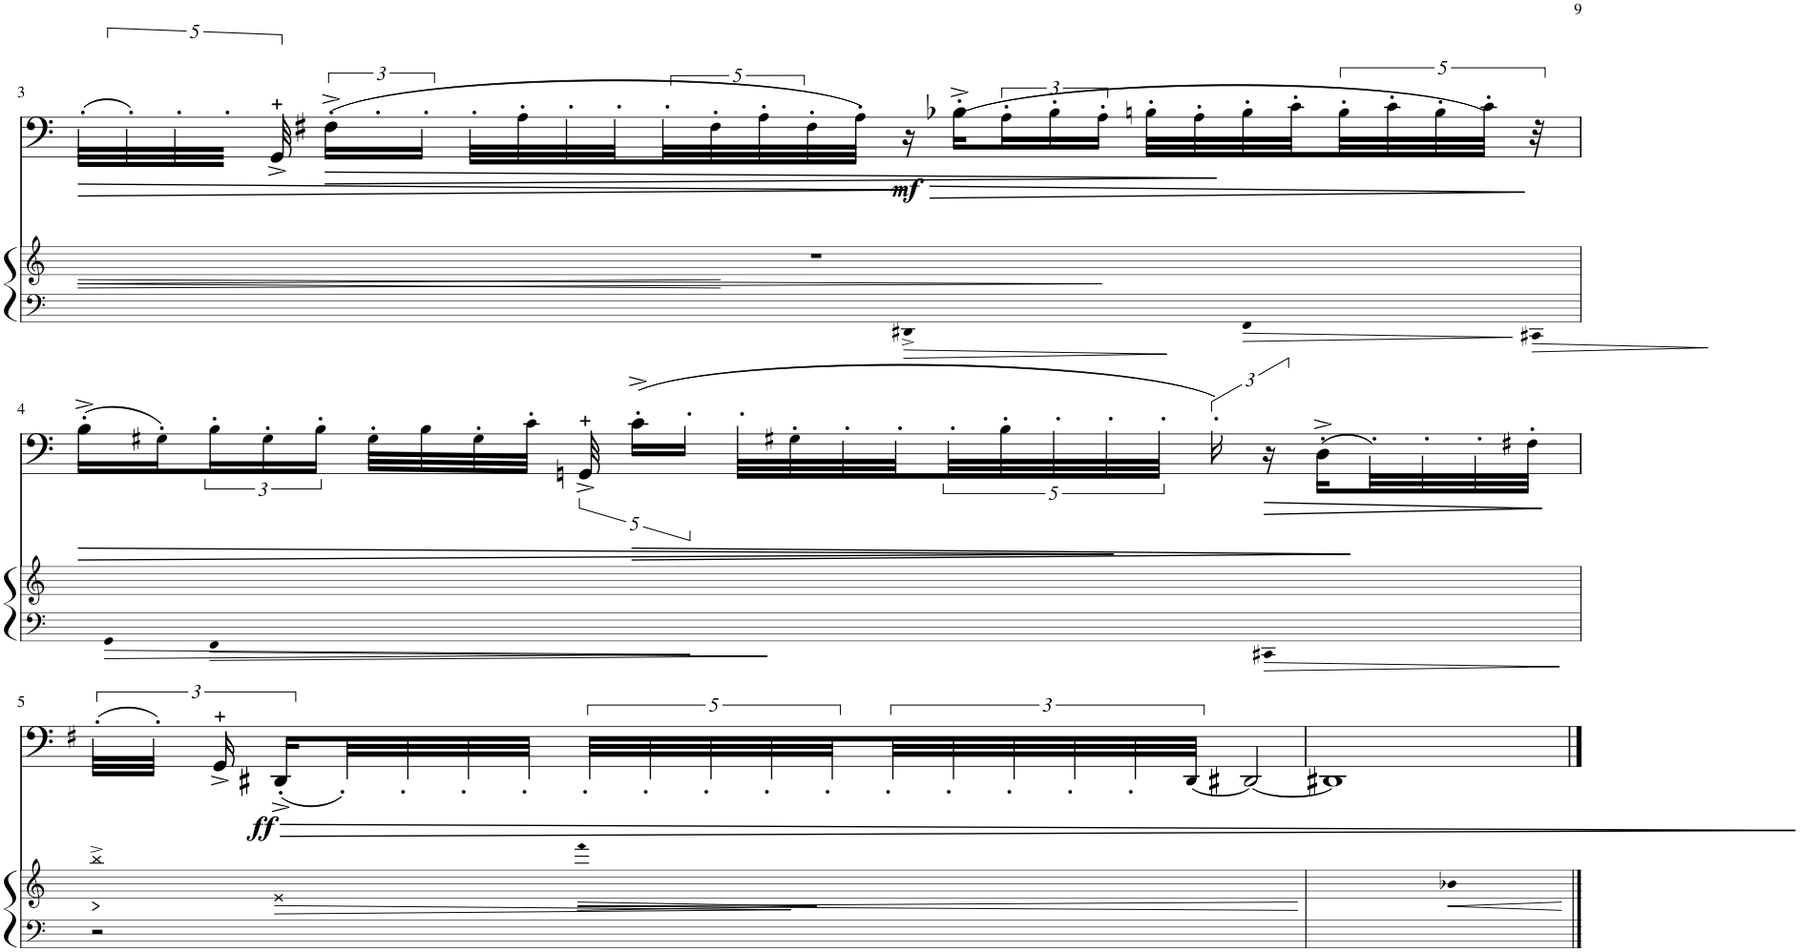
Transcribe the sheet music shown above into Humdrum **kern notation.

**kern	**kern	**dynam	**kern	**dynam
*part2	*part2	*part2	*part1	*part1
*staff3	*staff2	*staff2/3	*staff1	*staff1
*I"Piano	*	*	*I"Violonchelo	*
*I'Pno	*	*	*I'Vc	*
!!LO:PB:g=z
*clefF4	*clefG2	*	*clefF4	*
*k[]	*k[]	*	*k[]	*
*M4/4	*M4/4	*	*M4/4	*
=3	=3	=3	=3	=3
*^	*	*	*	*
!	!	!	!LO:HP:b	!	!LO:HP:b
2ryy	2ryy	1r	<	(40F'!\LLL	>
.	.	.	.	40F'!\)	.
.	.	.	.	40F'!\	.
.	.	.	.	40F'!JJJ	.
.	.	.	.	40GG^/	.
!	!	!	!	!	!LO:HP:b
.	.	.	.	(24F#X'^\LL	>
.	.	.	.	24F#'!	.
.	.	.	.	24F#'!\JJ	.
.	.	.	.	32F#'!\LLL	.
.	.	.	.	32A'!\	.
.	.	.	.	32A'!\	.
.	.	.	.	32A'!\	.
.	.	.	.	40A'!\	.
.	.	.	.	40F#'!\	.
.	.	.	.	40A'!\	.
.	.	.	.	40F#'!\	.
.	.	.	.	40A'!\JJJ)	.
!	!	!	!	!	!LO:HP:b
!	!	!	!	!	!LO:DY:n=1:b
32ryy	32DD#X^LLL	.	.	16r	> mf
16.ryy	32ryy	.	.	.	.
*v	*v	*	*	*	*
.	.	.	(16B-X'^\LL	.
4.ryy	.	.	24A'!\	.
.	.	.	24B-'!\	.
.	.	.	24A'!\JJ	.
.	.	.	32Bn'!\LLL	.
.	.	.	32A'!\	.
*^	*	*	*	*
.	32FFJJJ	.	.	32B'!\	.
.	32ryy	.	.	32c'!\	.
.	40ryy	.	.	40B'!\	.
.	40ryy	.	.	40c'!\	.
.	40ryy	.	.	40B'!\	.
.	40ryy	.	.	40c'!\JJJ)	.
.	40CC#X	.	.	40r	.
*v	*v	*	*	*	*
.	.	[	.	] ] ]
!!LO:LB:g=z
=4	=4	=4	=4	=4
*^	*	*	*	*
!	!	!	!	!	!LO:HP:b
1ryy	32ryy	1ryy	.	(16B'^\LL	>
!	!	!	!LO:HP:b=2	!	!
.	32GG	.	>	.	.
.	16ryy	.	.	16G#X'!\)	.
!	!	!	!LO:HP:b=2	!	!
.	32FF	.	>	24B'!\	.
.	32ryy	.	.	.	.
.	.	.	.	24G#'!\	.
.	16ryy	.	.	.	.
.	.	.	.	24B'!\JJ	.
.	4ryy	.	.	32G#'!\LLL	.
.	.	.	.	32B!\	.
.	.	.	.	32G#'!\	.
.	.	.	.	32c'!\JJJ	.
.	.	.	.	40GGn^/	.
!	!	!	!	!	!LO:HP:b
.	.	.	.	(20c'^\LL	>
.	.	.	.	20c'!\JJ	.
.	4ryy	.	.	32c'!\LLL	.
.	.	.	.	32G#X'!\	.
.	.	.	.	32G#'!\	.
.	.	.	.	32G#'!\	.
.	.	.	.	40G#'!\	.
.	.	.	.	40B'!\	.
.	.	.	.	40B'!\	.
.	.	.	.	40B'!\	.
.	.	.	.	40B'!\JJJ	.
.	24ryy	.	.	24B'!\)	.
!	!	!	!LO:HP:b=2	!	!LO:HP:b
.	24CC#X	.	>	24r	>
.	24ryy	.	.	(24D'^\LL	.
.	8ryy	.	.	32D'!\L)	.
.	.	.	.	32D'!\	.
.	.	.	.	32D'!\	.
.	.	.	.	32F#X'!\JJJ	.
*v	*v	*	*	*	*
.	.	.	.	] ] ]
!!LO:LB:g=z
=5	=5	=5	=5	=5
!	!	!LO:HP:b	!	!
2r	12bb^L	>	(48F#X'!\LLL	.
.	.	.	48F#'!\JJJ)	.
.	.	.	24GG^/	.
!	!	!	!	!LO:HP:b
!	!	!	!	!LO:DY:n=1:b
.	12eJ	.	(24DD#X'^/LL	> ff
.	.	.	32DD#'!/L)	.
.	.	.	32DD#'!/	.
.	12ryy	.	.	.
.	.	.	32DD#'!/	.
.	.	.	32DD#'!/JJJ	.
.	4fff	.	40DD#'!/LLL	.
.	.	.	40DD#'!/	.
.	.	.	40DD#'!/	.
.	.	.	40DD#'!/	.
.	.	.	40DD#'!/	.
.	.	.	48DD#'!/	.
.	.	.	48DD#'!/	.
.	.	.	48DD#'!/	.
.	.	.	48DD#'!/	.
.	.	.	48DD#'!/	.
.	.	.	[48DD#!/JJJ	.
2ryy	2ryy	.	2DD#X/_	.
.	.	] ] ]	.	]
=6	=6	=6	=6	=6
1ryy	2ryy	.	1DD#X]	.
.	8ryy	.	.	.
.	8b-X	.	.	.
.	4ryy	.	.	.
.	.	]	.	.
==	==	==	==	==
*-	*-	*-	*-	*-
